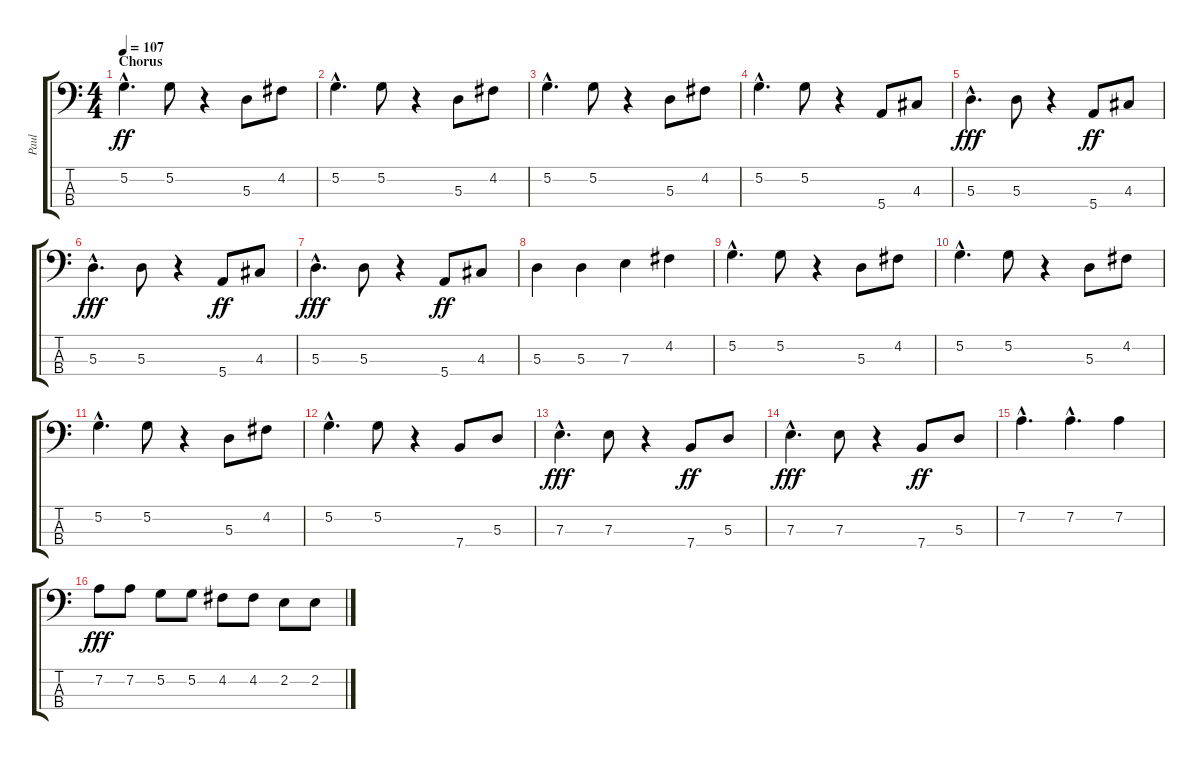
\track ("Paul" "Paul") {instrument electricbassfinger}
\staff {score tabs}
\tuning (G2 D2 A1 E1) {hide}
\ts (4 4)
\section ("" "Chorus")
\tempo 107
\clef f4
\ks c
5.2{hac}.4{d dy ff} 5.2.8 r.4 5.3.8 4.2.8 |
5.2{hac}.4{d} 5.2.8 r.4 5.3.8 4.2.8 |
5.2{hac}.4{d} 5.2.8 r.4 5.3.8 4.2.8 |
5.2{hac}.4{d} 5.2.8 r.4 5.4.8 4.3.8 |
5.3{hac}.4{d dy fff} 5.3.8 r.4 5.4.8{dy ff} 4.3.8 |
5.3{hac}.4{d dy fff} 5.3.8 r.4 5.4.8{dy ff} 4.3.8 |
5.3{hac}.4{d dy fff} 5.3.8 r.4 5.4.8{dy ff} 4.3.8 |
5.3.4 5.3.4 7.3.4 4.2.4 |
5.2{hac}.4{d} 5.2.8 r.4 5.3.8 4.2.8 |
5.2{hac}.4{d} 5.2.8 r.4 5.3.8 4.2.8 |
5.2{hac}.4{d} 5.2.8 r.4 5.3.8 4.2.8 |
5.2{hac}.4{d} 5.2.8 r.4 7.4.8 5.3.8 |
7.3{hac}.4{d dy fff} 7.3.8 r.4 7.4.8{dy ff} 5.3.8 |
7.3{hac}.4{d dy fff} 7.3.8 r.4 7.4.8{dy ff} 5.3.8 |
7.2{hac}.4{d} 7.2{hac}.4{d} 7.2.4 |
7.2.8{dy fff} 7.2.8 5.2.8 5.2.8 4.2.8 4.2.8 2.2.8 2.2.8
